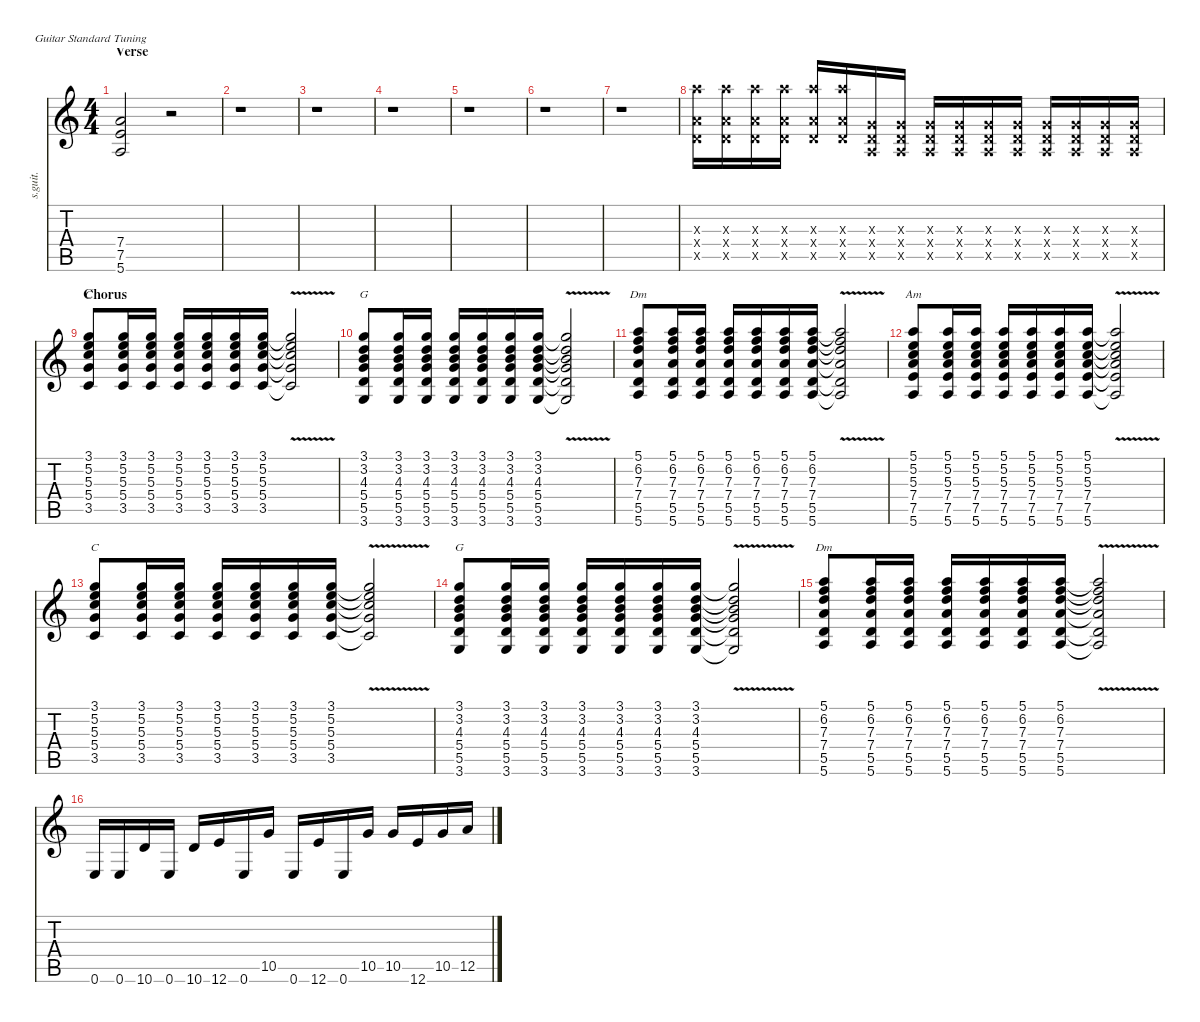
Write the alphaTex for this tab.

\defaultSystemsLayout 4
\hideDynamics
\bracketExtendMode nobrackets
\track ("Matt Bellamy - Main Guitar" "s.guit.") {instrument distortionguitar}
\staff {score tabs}
\tuning (E4 B3 G3 D3 A2 E2)
\chord ("C" 3 1 2 2 0 x) {showdiagram false}
\chord ("G" 3 1 2 2 0 x) {showdiagram false}
\chord ("Dm" 3 1 2 2 0 x) {showdiagram false}
\chord ("Am" 3 1 2 2 0 x) {showdiagram false}
\ts (4 4)
\section ("" "Verse")
\tempo (93 hide)
\clef g2
\ks c
(7.5 5.6 7.4).2{lyrics (0 "") lyrics (1 "") lyrics (2 "") lyrics (3 "") lyrics (4 "") dy f} r.2 |
r.1 |
r.1 |
r.1 |
r.1 |
r.1 |
r.1 |
(14.3{x} 0.4{x} 12.5{x}).16{lyrics (0 "") lyrics (1 "") lyrics (2 "") lyrics (3 "") lyrics (4 "")} (14.3{x} 0.4{x} 12.5{x}).16{lyrics (0 "") lyrics (1 "") lyrics (2 "") lyrics (3 "") lyrics (4 "")} (14.3{x} 0.4{x} 12.5{x}).16{lyrics (0 "") lyrics (1 "") lyrics (2 "") lyrics (3 "") lyrics (4 "")} (14.3{x} 0.4{x} 12.5{x}).16{lyrics (0 "") lyrics (1 "") lyrics (2 "") lyrics (3 "") lyrics (4 "")} (14.3{x} 0.4{x} 12.5{x}).16{lyrics (0 "") lyrics (1 "") lyrics (2 "") lyrics (3 "") lyrics (4 "")} (14.3{x} 0.4{x} 12.5{x}).16{lyrics (0 "") lyrics (1 "") lyrics (2 "") lyrics (3 "") lyrics (4 "")} (0.3{x} 0.4{x} 0.5{x}).16{lyrics (0 "") lyrics (1 "") lyrics (2 "") lyrics (3 "") lyrics (4 "")} (0.3{x} 0.4{x} 0.5{x}).16{lyrics (0 "") lyrics (1 "") lyrics (2 "") lyrics (3 "") lyrics (4 "")} (0.3{x} 0.4{x} 0.5{x}).16{lyrics (0 "") lyrics (1 "") lyrics (2 "") lyrics (3 "") lyrics (4 "")} (0.3{x} 0.4{x} 0.5{x}).16{lyrics (0 "") lyrics (1 "") lyrics (2 "") lyrics (3 "") lyrics (4 "")} (0.3{x} 0.4{x} 0.5{x}).16{lyrics (0 "") lyrics (1 "") lyrics (2 "") lyrics (3 "") lyrics (4 "")} (0.3{x} 0.4{x} 0.5{x}).16{lyrics (0 "") lyrics (1 "") lyrics (2 "") lyrics (3 "") lyrics (4 "")} (0.3{x} 0.4{x} 0.5{x}).16{lyrics (0 "") lyrics (1 "") lyrics (2 "") lyrics (3 "") lyrics (4 "")} (0.3{x} 0.4{x} 0.5{x}).16{lyrics (0 "") lyrics (1 "") lyrics (2 "") lyrics (3 "") lyrics (4 "")} (0.3{x} 0.4{x} 0.5{x}).16{lyrics (0 "") lyrics (1 "") lyrics (2 "") lyrics (3 "") lyrics (4 "")} (0.3{x} 0.4{x} 0.5{x}).16{lyrics (0 "") lyrics (1 "") lyrics (2 "") lyrics (3 "") lyrics (4 "")} |
\section ("" "Chorus")
(3.1 5.2 5.3 5.4 3.5).8{ch "C" lyrics (0 "") lyrics (1 "") lyrics (2 "") lyrics (3 "") lyrics (4 "")} (3.1 5.2 5.3 5.4 3.5).16{lyrics (0 "") lyrics (1 "") lyrics (2 "") lyrics (3 "") lyrics (4 "")} (3.1 5.2 5.3 5.4 3.5).16{lyrics (0 "") lyrics (1 "") lyrics (2 "") lyrics (3 "") lyrics (4 "")} (3.1 5.2 5.3 5.4 3.5).16{lyrics (0 "") lyrics (1 "") lyrics (2 "") lyrics (3 "") lyrics (4 "")} (3.1 5.2 5.3 5.4 3.5).16{lyrics (0 "") lyrics (1 "") lyrics (2 "") lyrics (3 "") lyrics (4 "")} (3.1 5.2 5.3 5.4 3.5).16{lyrics (0 "") lyrics (1 "") lyrics (2 "") lyrics (3 "") lyrics (4 "")} (3.1 5.2 5.3 5.4 3.5).16{lyrics (0 "") lyrics (1 "") lyrics (2 "") lyrics (3 "") lyrics (4 "")} (3.1{v t} 5.2{v t} 5.3{v t} 5.4{v t} 3.5{v t}).2{lyrics (0 "") lyrics (1 "") lyrics (2 "") lyrics (3 "") lyrics (4 "")} |
(3.1 3.2 4.3 5.4 5.5 3.6).8{ch "G" lyrics (0 "") lyrics (1 "") lyrics (2 "") lyrics (3 "") lyrics (4 "")} (3.1 3.2 4.3 5.4 5.5 3.6).16{lyrics (0 "") lyrics (1 "") lyrics (2 "") lyrics (3 "") lyrics (4 "")} (3.1 3.2 4.3 5.4 5.5 3.6).16{lyrics (0 "") lyrics (1 "") lyrics (2 "") lyrics (3 "") lyrics (4 "")} (3.1 3.2 4.3 5.4 5.5 3.6).16{lyrics (0 "") lyrics (1 "") lyrics (2 "") lyrics (3 "") lyrics (4 "")} (3.1 3.2 4.3 5.4 5.5 3.6).16{lyrics (0 "") lyrics (1 "") lyrics (2 "") lyrics (3 "") lyrics (4 "")} (3.1 3.2 4.3 5.4 5.5 3.6).16{lyrics (0 "") lyrics (1 "") lyrics (2 "") lyrics (3 "") lyrics (4 "")} (3.1 3.2 4.3 5.4 5.5 3.6).16{lyrics (0 "") lyrics (1 "") lyrics (2 "") lyrics (3 "") lyrics (4 "")} (3.1{v t} 3.2{v t} 4.3{v t} 5.4{v t} 5.5{v t} 3.6{v t}).2{lyrics (0 "") lyrics (1 "") lyrics (2 "") lyrics (3 "") lyrics (4 "")} |
(5.1 6.2 7.3 7.4 5.5 5.6).8{ch "Dm" lyrics (0 "") lyrics (1 "") lyrics (2 "") lyrics (3 "") lyrics (4 "")} (5.1 6.2 7.3 7.4 5.5 5.6).16{lyrics (0 "") lyrics (1 "") lyrics (2 "") lyrics (3 "") lyrics (4 "")} (5.1 6.2 7.3 7.4 5.5 5.6).16{lyrics (0 "") lyrics (1 "") lyrics (2 "") lyrics (3 "") lyrics (4 "")} (5.1 6.2 7.3 7.4 5.5 5.6).16{lyrics (0 "") lyrics (1 "") lyrics (2 "") lyrics (3 "") lyrics (4 "")} (5.1 6.2 7.3 7.4 5.5 5.6).16{lyrics (0 "") lyrics (1 "") lyrics (2 "") lyrics (3 "") lyrics (4 "")} (5.1 6.2 7.3 7.4 5.5 5.6).16{lyrics (0 "") lyrics (1 "") lyrics (2 "") lyrics (3 "") lyrics (4 "")} (5.1 6.2 7.3 7.4 5.5 5.6).16{lyrics (0 "") lyrics (1 "") lyrics (2 "") lyrics (3 "") lyrics (4 "")} (5.1{v t} 6.2{v t} 7.3{v t} 7.4{v t} 5.5{v t} 5.6{v t}).2{lyrics (0 "") lyrics (1 "") lyrics (2 "") lyrics (3 "") lyrics (4 "")} |
(5.1 5.2 5.3 7.4 7.5 5.6).8{ch "Am" lyrics (0 "") lyrics (1 "") lyrics (2 "") lyrics (3 "") lyrics (4 "")} (5.1 5.2 5.3 7.4 7.5 5.6).16{lyrics (0 "") lyrics (1 "") lyrics (2 "") lyrics (3 "") lyrics (4 "")} (5.1 5.2 5.3 7.4 7.5 5.6).16{lyrics (0 "") lyrics (1 "") lyrics (2 "") lyrics (3 "") lyrics (4 "")} (5.1 5.2 5.3 7.4 7.5 5.6).16{lyrics (0 "") lyrics (1 "") lyrics (2 "") lyrics (3 "") lyrics (4 "")} (5.1 5.2 5.3 7.4 7.5 5.6).16{lyrics (0 "") lyrics (1 "") lyrics (2 "") lyrics (3 "") lyrics (4 "")} (5.1 5.2 5.3 7.4 7.5 5.6).16{lyrics (0 "") lyrics (1 "") lyrics (2 "") lyrics (3 "") lyrics (4 "")} (5.1 5.2 5.3 7.4 7.5 5.6).16{lyrics (0 "") lyrics (1 "") lyrics (2 "") lyrics (3 "") lyrics (4 "")} (5.1{v t} 5.2{v t} 5.3{v t} 7.4{v t} 7.5{v t} 5.6{v t}).2{lyrics (0 "") lyrics (1 "") lyrics (2 "") lyrics (3 "") lyrics (4 "")} |
(3.1 5.2 5.3 5.4 3.5).8{ch "C" lyrics (0 "") lyrics (1 "") lyrics (2 "") lyrics (3 "") lyrics (4 "")} (3.1 5.2 5.3 5.4 3.5).16{lyrics (0 "") lyrics (1 "") lyrics (2 "") lyrics (3 "") lyrics (4 "")} (3.1 5.2 5.3 5.4 3.5).16{lyrics (0 "") lyrics (1 "") lyrics (2 "") lyrics (3 "") lyrics (4 "")} (3.1 5.2 5.3 5.4 3.5).16{lyrics (0 "") lyrics (1 "") lyrics (2 "") lyrics (3 "") lyrics (4 "")} (3.1 5.2 5.3 5.4 3.5).16{lyrics (0 "") lyrics (1 "") lyrics (2 "") lyrics (3 "") lyrics (4 "")} (3.1 5.2 5.3 5.4 3.5).16{lyrics (0 "") lyrics (1 "") lyrics (2 "") lyrics (3 "") lyrics (4 "")} (3.1 5.2 5.3 5.4 3.5).16{lyrics (0 "") lyrics (1 "") lyrics (2 "") lyrics (3 "") lyrics (4 "")} (3.1{v t} 5.2{v t} 5.3{v t} 5.4{v t} 3.5{v t}).2{lyrics (0 "") lyrics (1 "") lyrics (2 "") lyrics (3 "") lyrics (4 "")} |
(3.1 3.2 4.3 5.4 5.5 3.6).8{ch "G" lyrics (0 "") lyrics (1 "") lyrics (2 "") lyrics (3 "") lyrics (4 "")} (3.1 3.2 4.3 5.4 5.5 3.6).16{lyrics (0 "") lyrics (1 "") lyrics (2 "") lyrics (3 "") lyrics (4 "")} (3.1 3.2 4.3 5.4 5.5 3.6).16{lyrics (0 "") lyrics (1 "") lyrics (2 "") lyrics (3 "") lyrics (4 "")} (3.1 3.2 4.3 5.4 5.5 3.6).16{lyrics (0 "") lyrics (1 "") lyrics (2 "") lyrics (3 "") lyrics (4 "")} (3.1 3.2 4.3 5.4 5.5 3.6).16{lyrics (0 "") lyrics (1 "") lyrics (2 "") lyrics (3 "") lyrics (4 "")} (3.1 3.2 4.3 5.4 5.5 3.6).16{lyrics (0 "") lyrics (1 "") lyrics (2 "") lyrics (3 "") lyrics (4 "")} (3.1 3.2 4.3 5.4 5.5 3.6).16{lyrics (0 "") lyrics (1 "") lyrics (2 "") lyrics (3 "") lyrics (4 "")} (3.1{v t} 3.2{v t} 4.3{v t} 5.4{v t} 5.5{v t} 3.6{v t}).2{lyrics (0 "") lyrics (1 "") lyrics (2 "") lyrics (3 "") lyrics (4 "")} |
(5.1 6.2 7.3 7.4 5.5 5.6).8{ch "Dm" lyrics (0 "") lyrics (1 "") lyrics (2 "") lyrics (3 "") lyrics (4 "")} (5.1 6.2 7.3 7.4 5.5 5.6).16{lyrics (0 "") lyrics (1 "") lyrics (2 "") lyrics (3 "") lyrics (4 "")} (5.1 6.2 7.3 7.4 5.5 5.6).16{lyrics (0 "") lyrics (1 "") lyrics (2 "") lyrics (3 "") lyrics (4 "")} (5.1 6.2 7.3 7.4 5.5 5.6).16{lyrics (0 "") lyrics (1 "") lyrics (2 "") lyrics (3 "") lyrics (4 "")} (5.1 6.2 7.3 7.4 5.5 5.6).16{lyrics (0 "") lyrics (1 "") lyrics (2 "") lyrics (3 "") lyrics (4 "")} (5.1 6.2 7.3 7.4 5.5 5.6).16{lyrics (0 "") lyrics (1 "") lyrics (2 "") lyrics (3 "") lyrics (4 "")} (5.1 6.2 7.3 7.4 5.5 5.6).16{lyrics (0 "") lyrics (1 "") lyrics (2 "") lyrics (3 "") lyrics (4 "")} (5.1{v t} 6.2{v t} 7.3{v t} 7.4{v t} 5.5{v t} 5.6{v t}).2{lyrics (0 "") lyrics (1 "") lyrics (2 "") lyrics (3 "") lyrics (4 "")} |
0.6.16{lyrics (0 "") lyrics (1 "") lyrics (2 "") lyrics (3 "") lyrics (4 "") dy ff} 0.6.16{lyrics (0 "") lyrics (1 "") lyrics (2 "") lyrics (3 "") lyrics (4 "")} 10.6.16{lyrics (0 "") lyrics (1 "") lyrics (2 "") lyrics (3 "") lyrics (4 "") dy f} 0.6.16{lyrics (0 "") lyrics (1 "") lyrics (2 "") lyrics (3 "") lyrics (4 "") dy ff} 10.6.16{lyrics (0 "") lyrics (1 "") lyrics (2 "") lyrics (3 "") lyrics (4 "") dy f} 12.6.16{lyrics (0 "") lyrics (1 "") lyrics (2 "") lyrics (3 "") lyrics (4 "")} 0.6.16{lyrics (0 "") lyrics (1 "") lyrics (2 "") lyrics (3 "") lyrics (4 "") dy ff} 10.5.16{lyrics (0 "") lyrics (1 "") lyrics (2 "") lyrics (3 "") lyrics (4 "") dy f} 0.6.16{lyrics (0 "") lyrics (1 "") lyrics (2 "") lyrics (3 "") lyrics (4 "") dy ff} 12.6.16{lyrics (0 "") lyrics (1 "") lyrics (2 "") lyrics (3 "") lyrics (4 "") dy f} 0.6.16{lyrics (0 "") lyrics (1 "") lyrics (2 "") lyrics (3 "") lyrics (4 "") dy ff} 10.5.16{lyrics (0 "") lyrics (1 "") lyrics (2 "") lyrics (3 "") lyrics (4 "") dy f} 10.5.16{lyrics (0 "") lyrics (1 "") lyrics (2 "") lyrics (3 "") lyrics (4 "")} 12.6.16{lyrics (0 "") lyrics (1 "") lyrics (2 "") lyrics (3 "") lyrics (4 "")} 10.5.16{lyrics (0 "") lyrics (1 "") lyrics (2 "") lyrics (3 "") lyrics (4 "")} 12.5.16{lyrics (0 "") lyrics (1 "") lyrics (2 "") lyrics (3 "") lyrics (4 "")}
